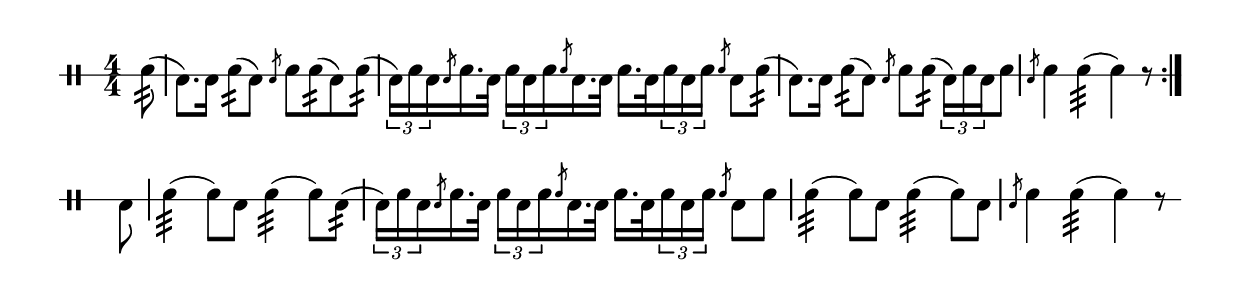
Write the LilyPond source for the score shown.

\version "2.18.2"

\include "lilydrum.ly"

\score {
    \drums {
        \time 4/4

        % Part 1
            \repeat volta 2 {
				\partial 8 d8:32( |
				g8.) g16	d8:32( g8)	\flamd d8 d8:32(	g8) d8:32( |
				\tuplet 3/2 { g16) d g } \flamd d16. g32	\tuplet 3/2 { d16 g d } \flamg g16. g32	d16. g32 \tuplet 3/2 { d16 g d }	\flamg g8 d8:32( |
				g8.) g16	d8:32( g8)	\flamd d8 d8:32(	\tuplet 3/2 { g16) d g } d8 |
				\flamd d4	d4:32(	d4)	r8
			}

			\break

        % Part 2 ( Part 2.2 = Part 1)
				g8 |
				d4:32(	d8) g8	d4:32(	d8) g8:32( |
				\tuplet 3/2 { g16) d g } \flamd d16. g32	\tuplet 3/2 { d16 g d } \flamg g16. g32	d16. g32 \tuplet 3/2 { d16 g d }	\flamg g8 d8 |
				d4:32(	d8) g8	d4:32(	d8) g8 |
				\flamd d4	d4:32(	d4)	r8

    }% End of drums %
	\header {
		title = "Scotland the Brave"
		meter = "Quick March"
		composer = ""
		instrument = "Side"
	}
}